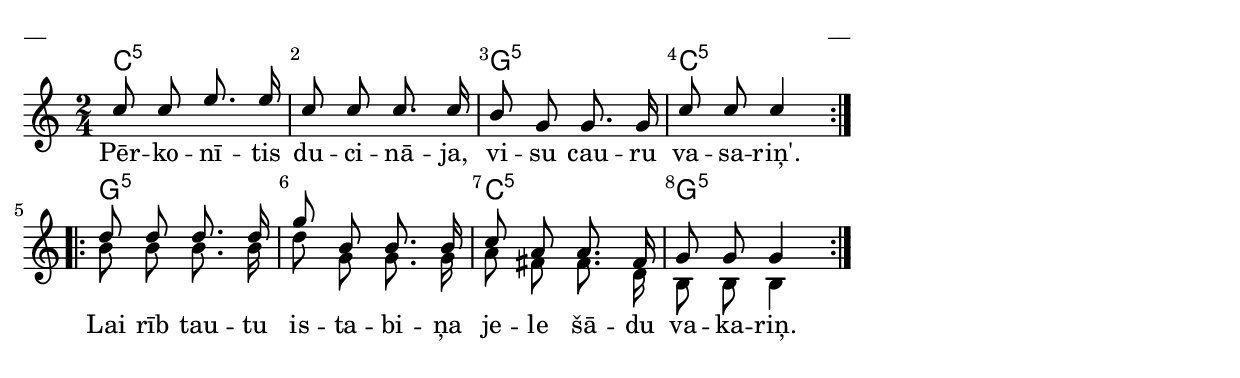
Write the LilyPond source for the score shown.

\version "2.13.16"
%\header {
%    title = "Pērkonītis"
%}
\paper {
line-width = 14\cm
left-margin = 0.4\cm
between-system-padding = 0.1\cm
between-system-space = 0.1\cm
}
\layout {
indent = #0
ragged-last = ##f
}


voiceA = \transpose a c' { \relative c'' {
\clef treble
\key a \major 
\time 2/4
\override Score.BarNumber 
#'break-visibility = #end-of-line-invisible
\break  
\repeat volta 2 {
a8 a cis8. cis16 | a8 a a8. a16 | 
gis8 e e8. e16 | a8 a a4 \break
}
\repeat volta 2 {
b8 b b8. b16 | e8 gis, gis8. gis16 | 
a8 fis fis8. dis16 | e8 e e4 
}
} }

voiceB = \transpose a c' { \relative c'' {
\clef treble
\key a \major 
\time 2/4
\repeat volta 2 {
s2*4
}
\repeat volta 2 {
gis8 gis gis8. gis16 | b8 e, e8. e16 | 
fis8 dis dis8. b16 | gis8 gis gis4 
}
} }

lyricA = \lyricmode {
Pēr -- ko -- nī -- tis du -- ci -- nā -- ja, vi -- su cau -- ru va -- sa -- riņ'.
Lai rīb tau -- tu is -- ta -- bi -- ņa je -- le šā -- du va -- ka -- riņ.
}

chordsA = \chordmode {
\time 2/4
\repeat volta 2 {
c2:5 | c2:5 | g2:5 | c2:5 | 
}
\repeat volta 2 {
g2:5 | g2:5 | c2:5 | g2:5 |
}
}

fullScore = <<
\new ChordNames { 
\set chordChanges = ##t
\chordsA 
}
\new Staff {
<<
\new Voice = "voiceA" { \voiceOne \autoBeamOff \voiceA }
\lyricsto "voiceA" \new Lyrics \lyricA
\new Voice = "voiceB" { \voiceTwo \autoBeamOff \voiceB }
>>
}
>>

\score {
\fullScore
\header { piece = "__" opus = "__" }
}
\markup { \with-color #(x11-color 'white) \sans \smaller "__" }
\score {
\unfoldRepeats
\fullScore
\midi {
\context { \Staff \remove "Staff_performer" }
\context { \Voice \consists "Staff_performer" }
}
}


